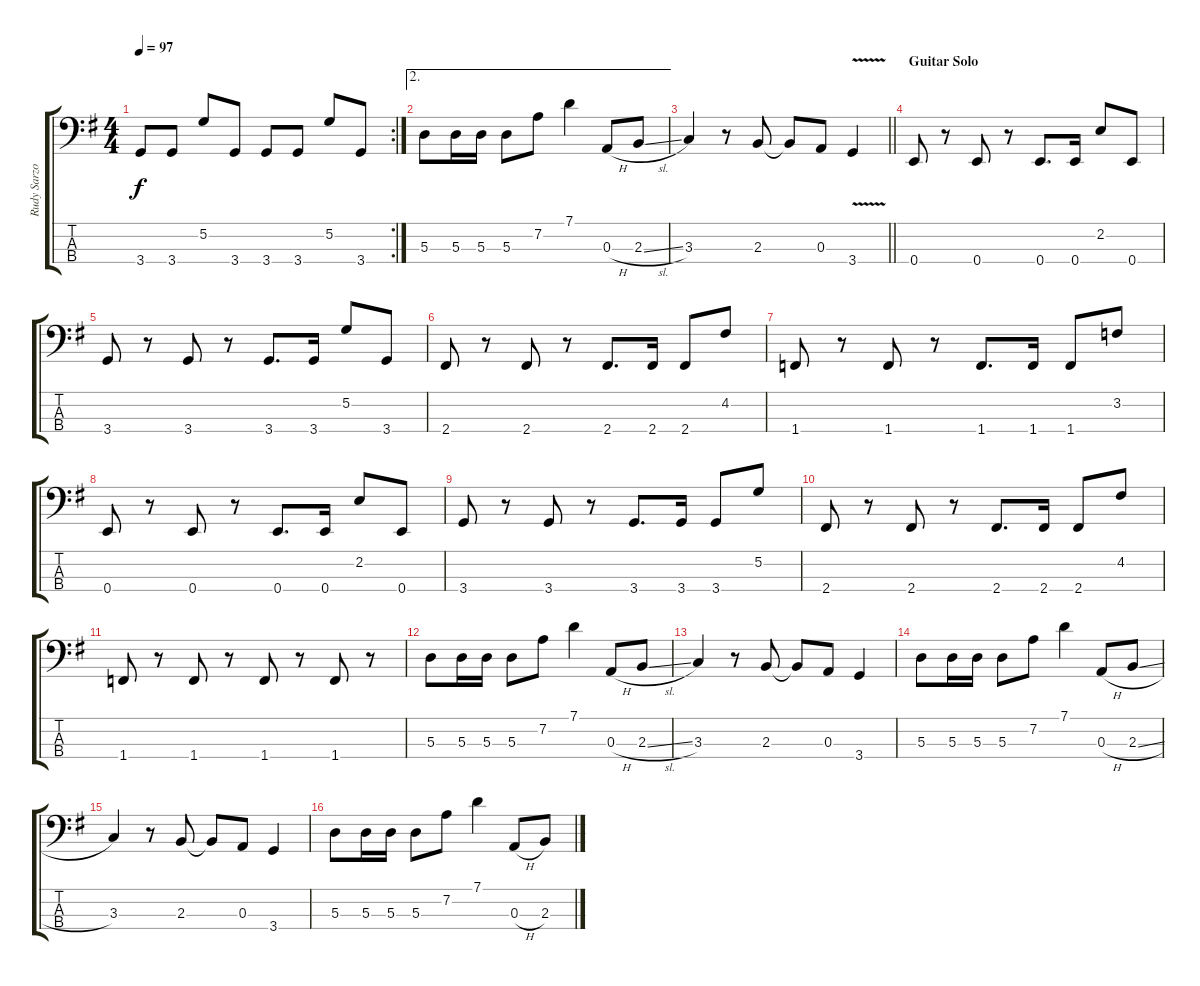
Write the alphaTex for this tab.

\track ("Rudy Sarzo" "Rudy Sarzo") {instrument electricbassfinger}
\staff {score tabs}
\tuning (G2 D2 A1 E1) {hide}
\rc 2
\ts (4 4)
\tempo 97
\clef f4
\ks g
3.4.8{dy f} 3.4.8 5.2.8 3.4.8 3.4.8 3.4.8 5.2.8 3.4.8 |
\ae 2
5.3.8 5.3.16 5.3.16 5.3.8 7.2.8 7.1.4 0.3{h}.8 2.3{sl}.8 |
\barLineRight lightlight
3.3.4 r.8 2.3.8 2.3{t}.8 0.3.8 3.4{v}.4 |
\section ("" "Guitar Solo")
0.4.8 r.8 0.4.8 r.8 0.4.8{d} 0.4.16 2.2.8 0.4.8 |
3.4.8 r.8 3.4.8 r.8 3.4.8{d} 3.4.16 5.2.8 3.4.8 |
2.4.8 r.8 2.4.8 r.8 2.4.8{d} 2.4.16 2.4.8 4.2.8 |
1.4.8 r.8 1.4.8 r.8 1.4.8{d} 1.4.16 1.4.8 3.2.8 |
0.4.8 r.8 0.4.8 r.8 0.4.8{d} 0.4.16 2.2.8 0.4.8 |
3.4.8 r.8 3.4.8 r.8 3.4.8{d} 3.4.16 3.4.8 5.2.8 |
2.4.8 r.8 2.4.8 r.8 2.4.8{d} 2.4.16 2.4.8 4.2.8 |
1.4.8 r.8 1.4.8 r.8 1.4.8 r.8 1.4.8 r.8 |
5.3.8 5.3.16 5.3.16 5.3.8 7.2.8 7.1.4 0.3{h}.8 2.3{sl}.8 |
3.3.4 r.8 2.3.8 2.3{t}.8 0.3.8 3.4.4 |
5.3.8 5.3.16 5.3.16 5.3.8 7.2.8 7.1.4 0.3{h}.8 2.3{sl}.8 |
3.3.4 r.8 2.3.8 2.3{t}.8 0.3.8 3.4.4 |
5.3.8 5.3.16 5.3.16 5.3.8 7.2.8 7.1.4 0.3{h}.8 2.3{sl}.8
